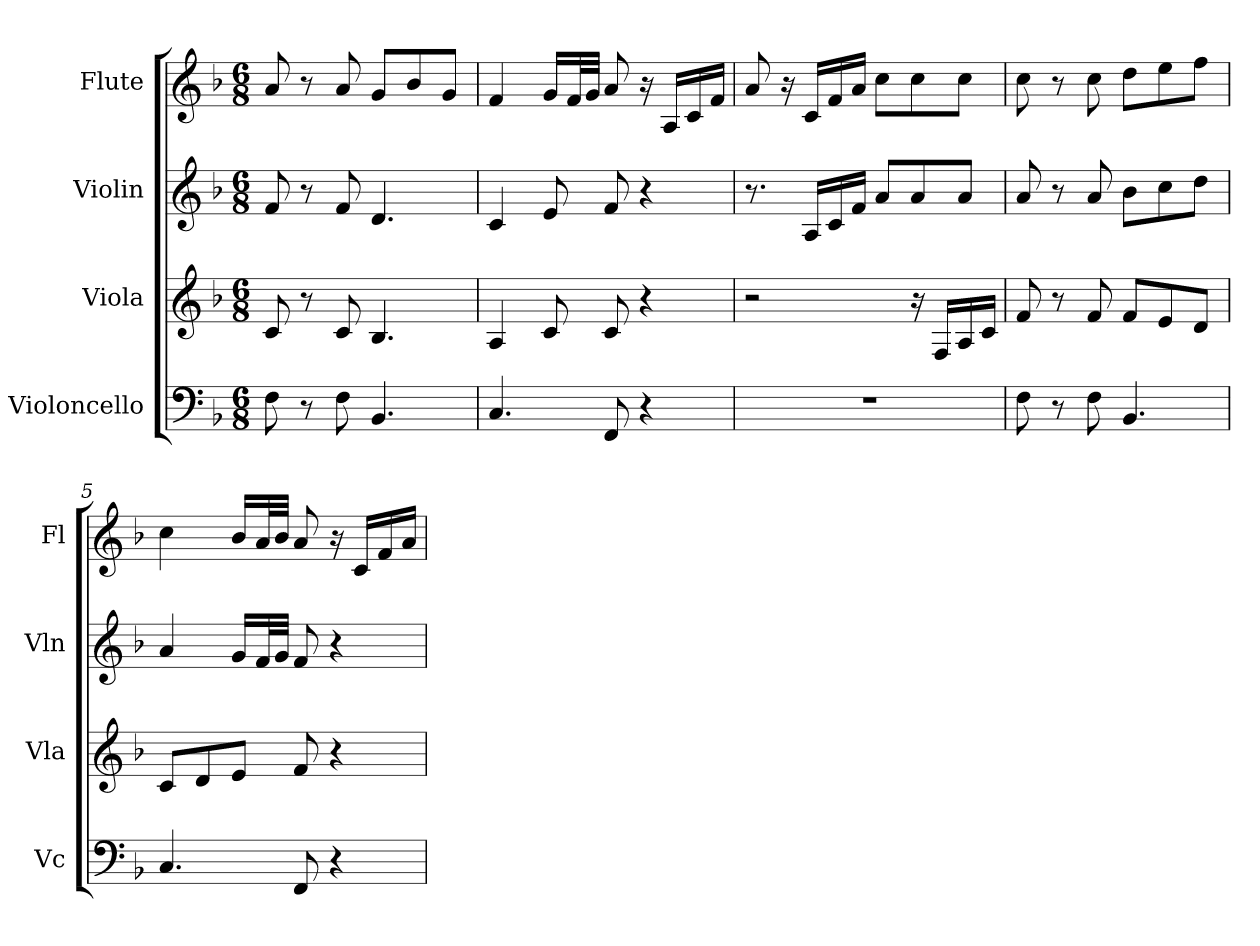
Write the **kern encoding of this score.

**kern	**kern	**kern	**kern
*part4	*part3	*part2	*part1
*staff4	*staff3	*staff2	*staff1
*I"Violoncello	*I"Viola	*I"Violin	*I"Flute
*I'Vc	*I'Vla	*I'Vln	*I'Fl
*k[b-]	*k[b-]	*k[b-]	*k[b-]
*F:	*F:	*F:	*F:
*M6/8	*M6/8	*M6/8	*M6/8
*MM92	*MM92	*MM92	*MM92
=	=	=	=
8F	8c	8f	8a
8r	8r	8r	8r
8F	8c	8f	8a
4.BB-	4.B-	4.d	8gL
.	.	.	8b-
.	.	.	8gJ
=2	=2	=2	=2
4.C	4A	4c	4f
.	8c	8e	16gLL
.	.	.	32fL
.	.	.	32gJJJ
8FF	8c	8f	8a
4r	4r	4r	16r
.	.	.	16ALL
.	.	.	16c
.	.	.	16fJJ
=3	=3	=3	=3
2.r	2r	8.r	8a
.	.	.	16r
.	.	16ALL	16cLL
.	.	16c	16f
.	.	16fJJ	16aJJ
.	.	8aL	8ccL
.	16r	8a	8cc
.	16FLL	.	.
.	16A	8aJ	8ccJ
.	16cJJ	.	.
=4	=4	=4	=4
8F	8f	8a	8cc
8r	8r	8r	8r
8F	8f	8a	8cc
4.BB-	8fL	8b-L	8ddL
.	8e	8cc	8ee
.	8dJ	8ddJ	8ffJ
=5	=5	=5	=5
4.C	8cL	4a	4cc
.	8d	.	.
.	8eJ	16gLL	16b-LL
.	.	32fL	32aL
.	.	32gJJJ	32b-JJJ
8FF	8f	8f	8a
4r	4r	4r	16r
.	.	.	16cLL
.	.	.	16f
.	.	.	16aJJ
=	=	=	=
*-	*-	*-	*-
